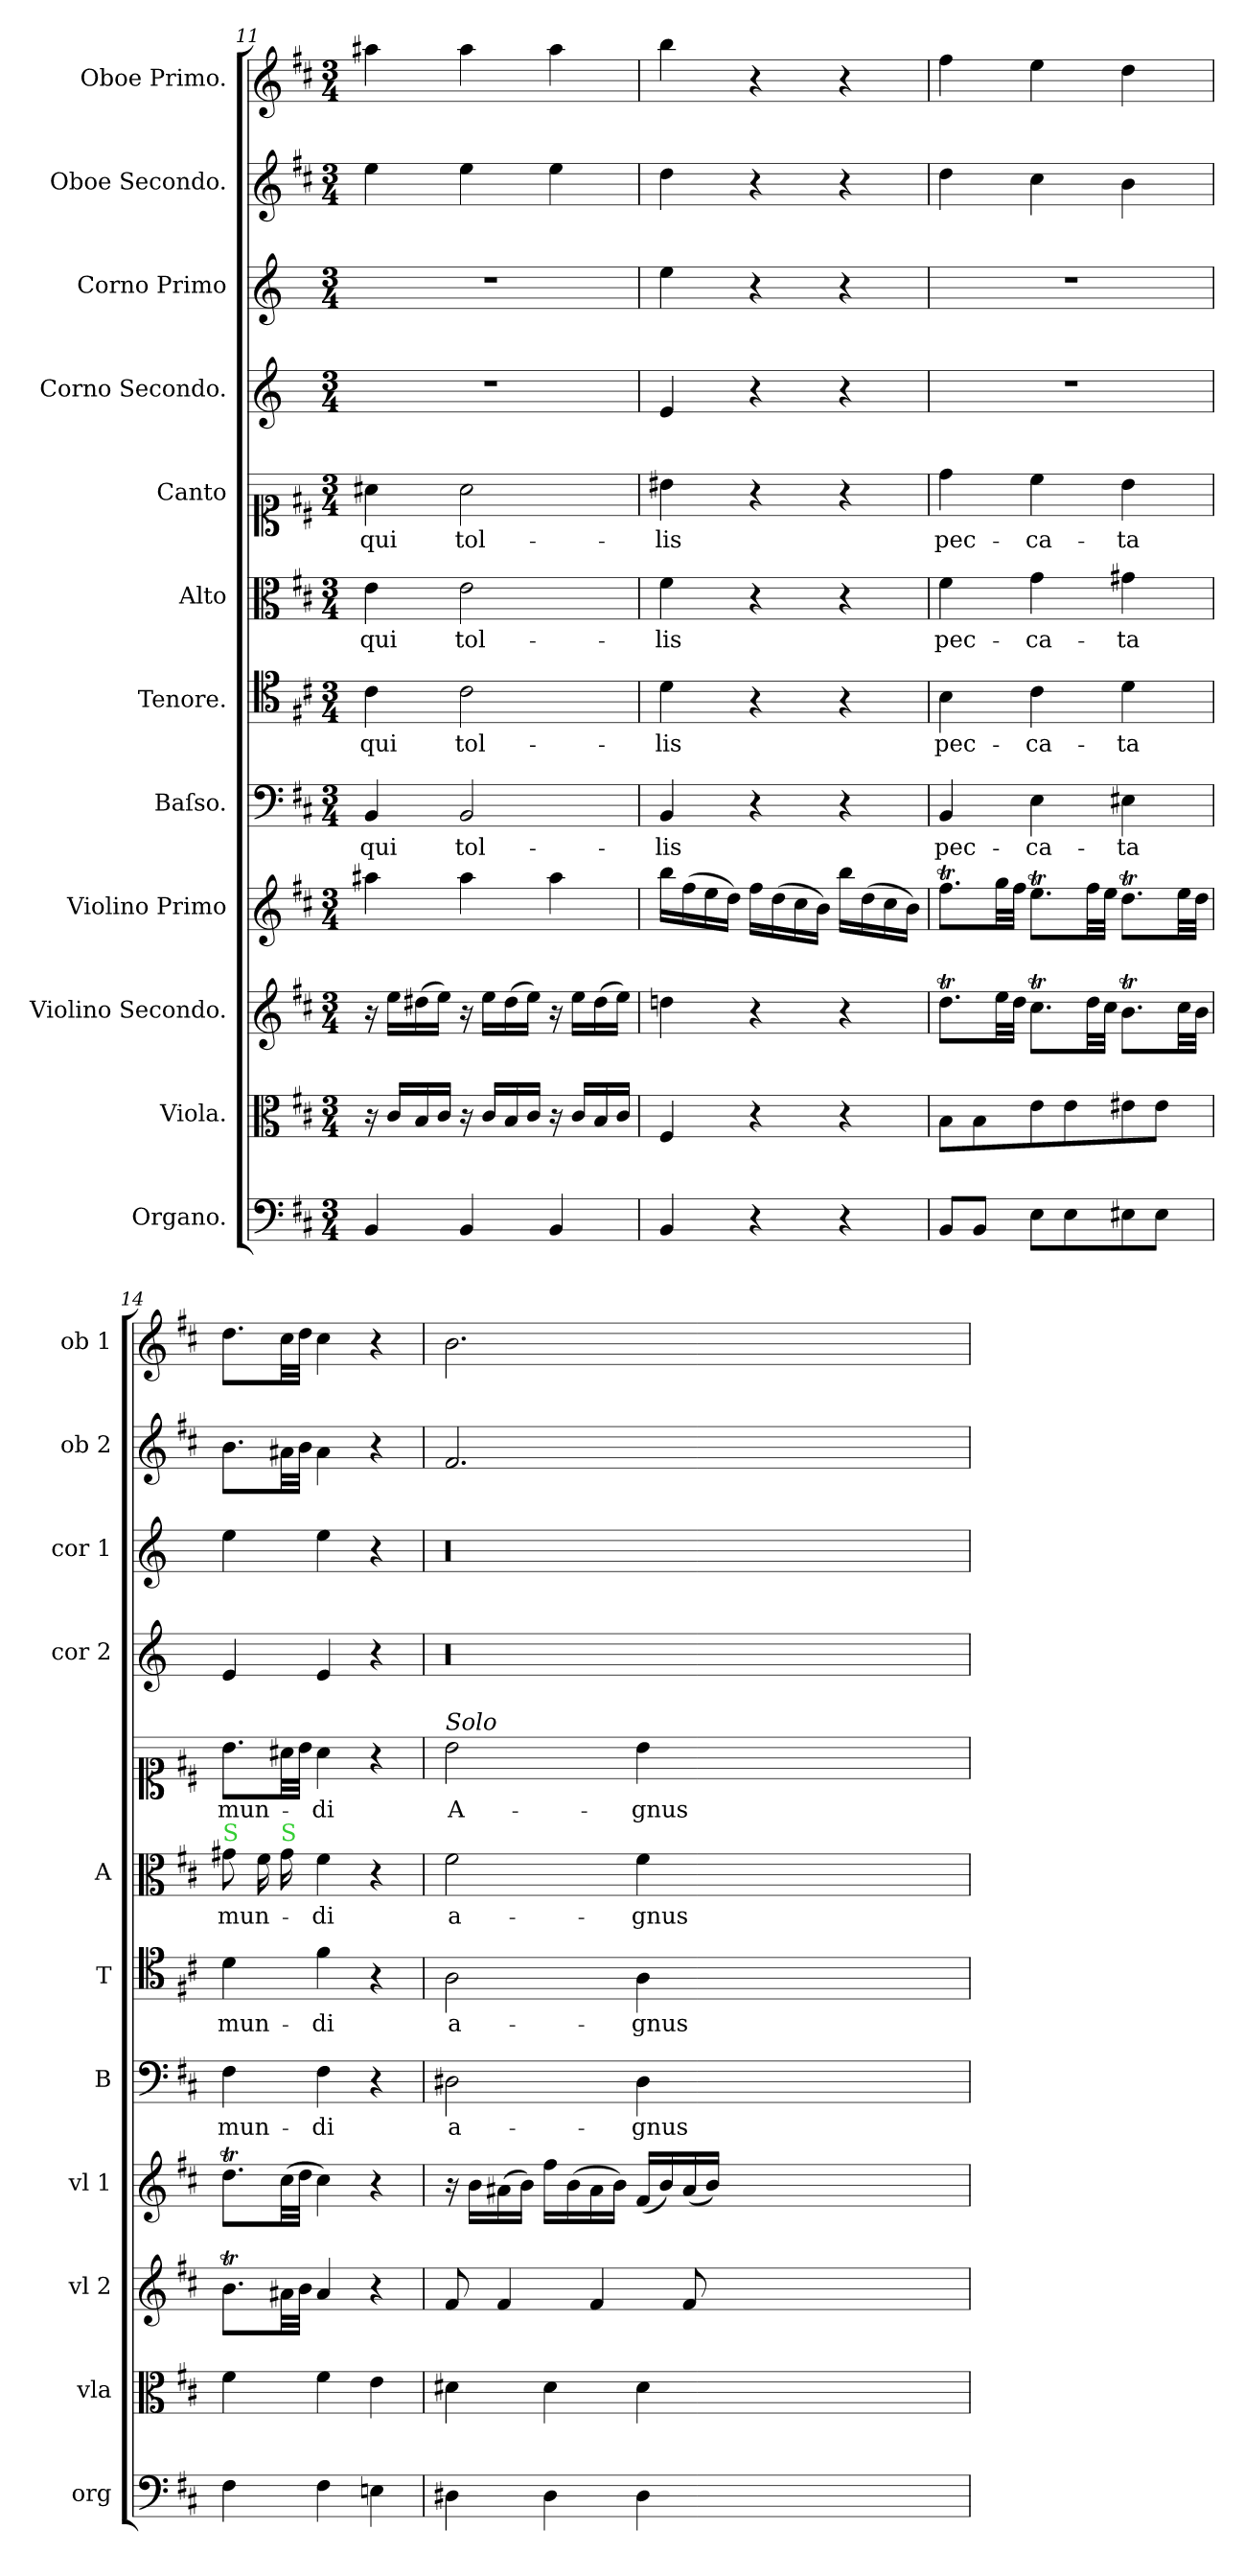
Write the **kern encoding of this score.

**kern	**kern	**kern	**kern	**kern	**text	**kern	**text	**kern	**text	**kern	**text	**kern	**kern	**kern	**kern
*part12	*part11	*part10	*part9	*part8	*part8	*part7	*part7	*part6	*part6	*part5	*part5	*part4	*part3	*part2	*part1
*staff12	*staff11	*staff10	*staff9	*staff8	*staff8	*staff7	*staff7	*staff6	*staff6	*staff5	*staff5	*staff4	*staff3	*staff2	*staff1
*I"Organo.	*I"Viola.	*I"Violino Secondo.	*I"Violino Primo	*I"Baſso.	*	*I"Tenore.	*	*I"Alto	*	*I"Canto	*	*I"Corno Secondo.	*I"Corno Primo	*I"Oboe Secondo.	*I"Oboe Primo.
*I'org	*I'vla	*I'vl 2	*I'vl 1	*I'B	*	*I'T	*	*I'A	*	*	*	*I'cor 2	*I'cor 1	*I'ob 2	*I'ob 1
*clefF4	*clefC3	*clefG2	*clefG2	*clefF4	*	*clefC4	*	*clefC3	*	*clefC1	*	*clefG2	*clefG2	*clefG2	*clefG2
*	*	*	*	*	*	*	*	*	*	*	*	*ITrd6c10	*ITrd6c10	*	*
*k[f#c#]	*k[f#c#]	*k[f#c#]	*k[f#c#]	*k[f#c#]	*	*k[f#c#]	*	*k[f#c#]	*	*k[f#c#]	*	*k[f#c#]	*k[f#c#]	*k[f#c#]	*k[f#c#]
*b:	*b:	*b:	*b:	*b:	*	*b:	*	*b:	*	*b:	*	*b:	*b:	*b:	*b:
*M3/4	*M3/4	*M3/4	*M3/4	*M3/4	*	*M3/4	*	*M3/4	*	*M3/4	*	*M3/4	*M3/4	*M3/4	*M3/4
=11	=11	=11	=11	=11	=11	=11	=11	=11	=11	=11	=11	=11	=11	=11	=11
4BB/	16r	16r	4aa#X\	4BB/	qui	4c#\	qui	4e\	qui	4a#X\	qui	2.r	2.r	4ee\	4aa#X\
.	16c#/LL	16ee\LL	.	.	.	.	.	.	.	.	.	.	.	.	.
.	16B/	(>16dd#X\	.	.	.	.	.	.	.	.	.	.	.	.	.
.	16c#/JJ	16ee\JJ)	.	.	.	.	.	.	.	.	.	.	.	.	.
4BB/	16r	16r	4aa#\	2BB/	tol-	2c#\	tol-	2e\	tol-	2a#\	tol-	.	.	4ee\	4aa#\
.	16c#/LL	16ee\LL	.	.	.	.	.	.	.	.	.	.	.	.	.
.	16B/	(>16dd#\	.	.	.	.	.	.	.	.	.	.	.	.	.
.	16c#/JJ	16ee\JJ)	.	.	.	.	.	.	.	.	.	.	.	.	.
4BB/	16r	16r	4aa#\	.	.	.	.	.	.	.	.	.	.	4ee\	4aa#\
.	16c#/LL	16ee\LL	.	.	.	.	.	.	.	.	.	.	.	.	.
.	16B/	(>16dd#\	.	.	.	.	.	.	.	.	.	.	.	.	.
.	16c#/JJ	16ee\JJ)	.	.	.	.	.	.	.	.	.	.	.	.	.
=12	=12	=12	=12	=12	=12	=12	=12	=12	=12	=12	=12	=12	=12	=12	=12
4BB/	4F#/	4ddn\	16bb\LL	4BB/	-lis	4d\	-lis	4f#\	-lis	4b#X\	-lis	4F#/	4f#\	4dd\	4bb\
.	.	.	(>16ff#\	.	.	.	.	.	.	.	.	.	.	.	.
.	.	.	16ee\	.	.	.	.	.	.	.	.	.	.	.	.
.	.	.	16dd\JJ)	.	.	.	.	.	.	.	.	.	.	.	.
4r	4r	4r	16ff#\LL	4r	.	4r	.	4r	.	4r	.	4r	4r	4r	4r
.	.	.	(>16dd\	.	.	.	.	.	.	.	.	.	.	.	.
.	.	.	16cc#\	.	.	.	.	.	.	.	.	.	.	.	.
.	.	.	16b\JJ)	.	.	.	.	.	.	.	.	.	.	.	.
4r	4r	4r	16bb\LL	4r	.	4r	.	4r	.	4r	.	4r	4r	4r	4r
.	.	.	(>16dd\	.	.	.	.	.	.	.	.	.	.	.	.
.	.	.	16cc#\	.	.	.	.	.	.	.	.	.	.	.	.
.	.	.	16b\JJ)	.	.	.	.	.	.	.	.	.	.	.	.
=13	=13	=13	=13	=13	=13	=13	=13	=13	=13	=13	=13	=13	=13	=13	=13
8BB/L	8B\L	8.ddT\L	8.ff#t\L	4BB/	pec-	4B\	pec-	4f#\	pec-	4dd\	pec-	2.r	2.r	4dd\	4ff#\
8BB/J	8B\	.	.	.	.	.	.	.	.	.	.	.	.	.	.
.	.	32ee\LL	32gg\LL	.	.	.	.	.	.	.	.	.	.	.	.
.	.	32dd\JJJ	32ff#\JJJ	.	.	.	.	.	.	.	.	.	.	.	.
8E\L	8e\	8.cc#t\L	8.eeT\L	4E\	-ca-	4c#\	-ca-	4g\	-ca-	4cc#\	-ca-	.	.	4cc#\	4ee\
8E\	8e\	.	.	.	.	.	.	.	.	.	.	.	.	.	.
.	.	32dd\LL	32ff#\LL	.	.	.	.	.	.	.	.	.	.	.	.
.	.	32cc#\JJJ	32ee\JJJ	.	.	.	.	.	.	.	.	.	.	.	.
8E#X\	8e#X\	8.bT\L	8.ddT\L	4E#X\	-ta	4d\	-ta	4g#X\	-ta	4b\	-ta	.	.	4b\	4dd\
8E#\J	8e#\J	.	.	.	.	.	.	.	.	.	.	.	.	.	.
.	.	32cc#\LL	32ee\LL	.	.	.	.	.	.	.	.	.	.	.	.
.	.	32b\JJJ	32dd\JJJ	.	.	.	.	.	.	.	.	.	.	.	.
=14	=14	=14	=14	=14	=14	=14	=14	=14	=14	=14	=14	=14	=14	=14	=14
!	!	!	!	!	!	!	!	!LO:TX:a:color=limegreen:t=S	!	!	!	!	!	!	!
4F#\	4f#\	8.bT\L	8.ddT\L	4F#\	mun-	4d\	mun-	8g#X	mun-	8.b\L	mun-	4F#/	4f#\	8.b\L	8.dd\L
.	.	.	.	.	.	.	.	16f#\	.	.	.	.	.	.	.
!	!	!	!	!	!	!	!	!LO:TX:a:color=limegreen:t=S	!	!	!	!	!	!	!
.	.	32a#X\LL	(>32cc#\LL	.	.	.	.	16g#	.	32a#X\LL	.	.	.	32a#X\LL	32cc#\LL
.	.	32b\JJJ	32dd\JJJ	.	.	.	.	.	.	32b\JJJ	.	.	.	32b\JJJ	32dd\JJJ
4F#\	4f#\	4a#/	4cc#\)	4F#\	-di	4f#\	-di	4f#\	-di	4a#\	-di	4F#/	4f#\	4a#\	4cc#\
4En\	4e\	4r	4r	4r	.	4r	.	4r	.	4r	.	4r	4r	4r	4r
=15	=15	=15	=15	=15	=15	=15	=15	=15	=15	=15	=15	=15	=15	=15	=15
!	!	!	!	!	!	!	!	!	!	!LO:TX:a:i:t=Solo	!	!	!	!	!
!	!	!	!	!	!	!	!	!	!	!	!	!LO:N:vis=00	!LO:N:vis=00	!	!
4D#X\	4d#X\	8f#/	16r	2D#X\	a-	2A\	a-	2f#\	a-	2b\	A-	0.r	0.r	2.f#/	2.b\
.	.	.	16b\LL	.	.	.	.	.	.	.	.	.	.	.	.
.	.	4f#/	(>16a#X\	.	.	.	.	.	.	.	.	.	.	.	.
.	.	.	16b\JJ)	.	.	.	.	.	.	.	.	.	.	.	.
4D#\	4d#\	.	16ff#\LL	.	.	.	.	.	.	.	.	.	.	.	.
.	.	.	(>16b\	.	.	.	.	.	.	.	.	.	.	.	.
.	.	4f#/	16a#\	.	.	.	.	.	.	.	.	.	.	.	.
.	.	.	16b\JJ)	.	.	.	.	.	.	.	.	.	.	.	.
4D#\	4d#\	.	(<16f#/LL	4D#\	-gnus	4A\	-gnus	4f#\	-gnus	4b\	-gnus	.	.	.	.
.	.	.	16b/)	.	.	.	.	.	.	.	.	.	.	.	.
.	.	8f#/	(<16a#/	.	.	.	.	.	.	.	.	.	.	.	.
.	.	.	16b/JJ)	.	.	.	.	.	.	.	.	.	.	.	.
0ryy	0ryy	0ryy	0ryy	0ryy	.	0ryy	.	0ryy	.	0ryy	.	.	.	0ryy	0ryy
4ryy	4ryy	4ryy	4ryy	4ryy	.	4ryy	.	4ryy	.	4ryy	.	.	.	4ryy	4ryy
=	=	=	=	=	=	=	=	=	=	=	=	=	=	=	=
*-	*-	*-	*-	*-	*-	*-	*-	*-	*-	*-	*-	*-	*-	*-	*-
